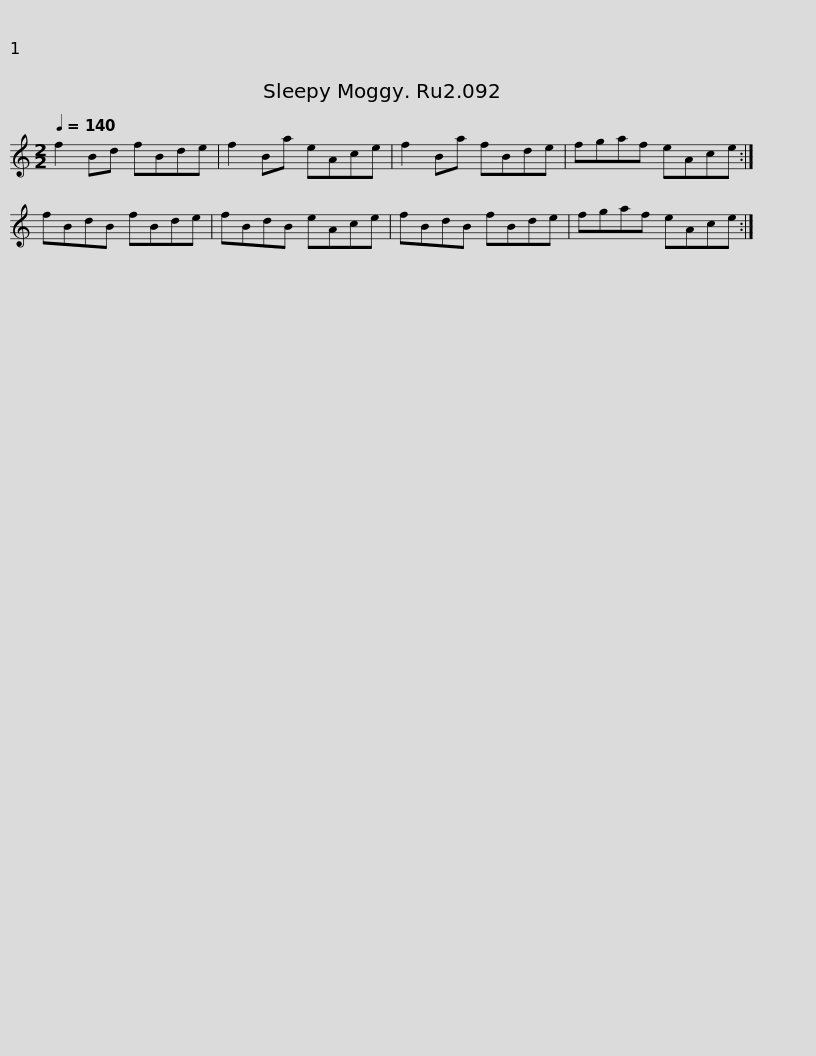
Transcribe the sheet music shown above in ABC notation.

X:1
L:1/8
Q:1/4=140
M:2/2
I:linebreak $
K:C
V:1 treble
V:1
 f2 Bd fBde | f2 Ba eAce | f2 Ba fBde | fgaf eAce :| fBdB fBde | %5
 fBdB eAce |$ fBdB fBde | fgaf eAce :| %8
